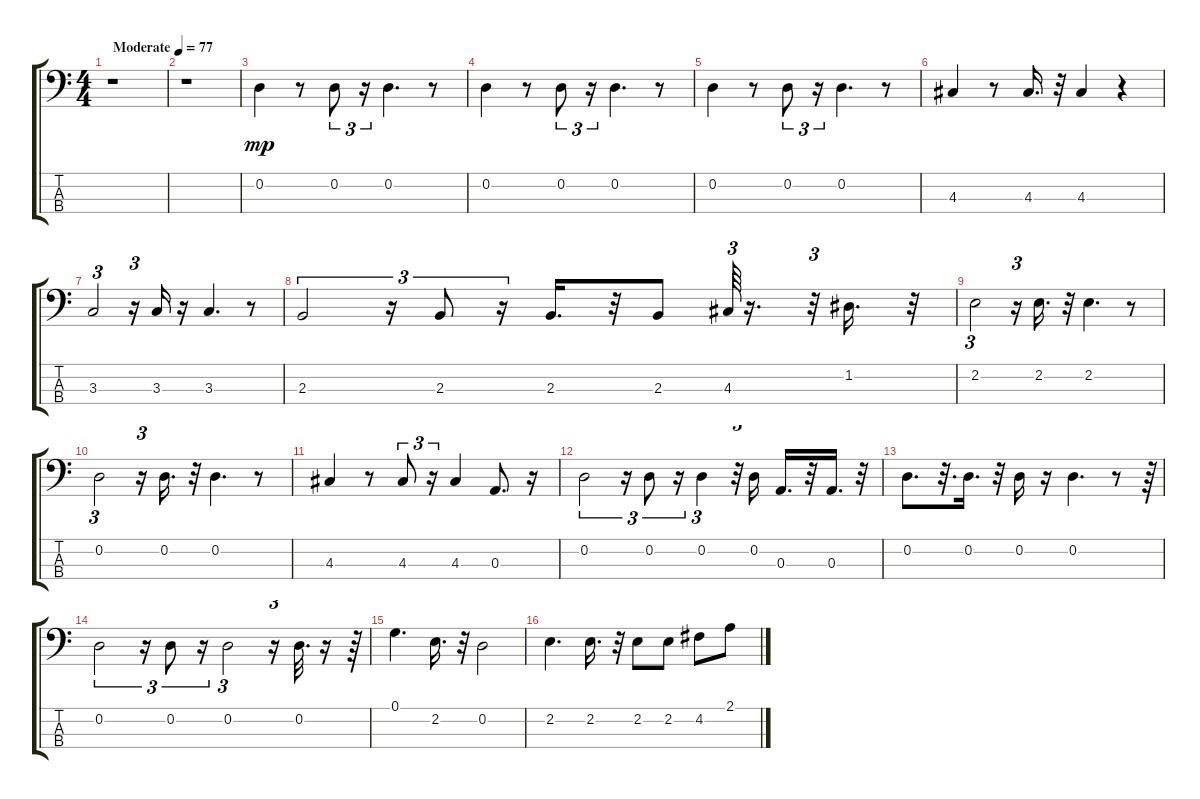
\track "" {instrument acousticbass}
\staff {score tabs}
\tuning (G2 D2 A1 E1) {hide}
\ts (4 4)
\tempo (77 "Moderate")
\clef f4
\ks c
r.1{dy mp instrument acousticbass} |
r.1 |
0.2.4 r.8 0.2.8{tu (3 2)} r.16{tu (3 2)} 0.2.4{d} r.8 |
0.2.4 r.8 0.2.8{tu (3 2)} r.16{tu (3 2)} 0.2.4{d} r.8 |
0.2.4 r.8 0.2.8{tu (3 2)} r.16{tu (3 2)} 0.2.4{d} r.8 |
4.3.4 r.8 4.3.16{d} r.32 4.3.4 r.4 |
3.3.2{tu (3 2)} r.16{tu (3 2)} 3.3.16 r.16 3.3.4{d} r.8 |
2.3.2{tu (3 2)} r.16{tu (3 2)} 2.3.8{tu (3 2)} r.16{tu (3 2)} 2.3.16{d} r.32 2.3.8 4.3.64{tu (3 2)} r.16{d} r.32{tu (3 2)} 1.2.16{d} r.32 |
2.2.2{tu (3 2)} r.16{tu (3 2)} 2.2.16{d} r.32 2.2.4{d} r.8 |
0.2.2{tu (3 2)} r.16{tu (3 2)} 0.2.16{d} r.32 0.2.4{d} r.8 |
4.3.4 r.8 4.3.8{tu (3 2)} r.16{tu (3 2)} 4.3.4 0.3.8{d} r.16 |
0.2.2{tu (3 2)} r.16{tu (3 2)} 0.2.8{tu (3 2)} r.16{tu (3 2)} 0.2.4{tu (3 2)} r.32{tu (3 2)} 0.2.16 0.3.16{d} r.32 0.3.16{d} r.32 |
0.2.8{d} r.32{d} 0.2.16{d} r.32 0.2.16 r.16 0.2.4{d} r.8 r.64 |
0.2.2{tu (3 2)} r.16{tu (3 2)} 0.2.8{tu (3 2)} r.16{tu (3 2)} 0.2.2{tu (3 2)} r.16{tu (3 2)} 0.2.32{d} r.16 r.64 |
0.1.4{d} 2.2.16{d} r.32 0.2.2 |
2.2.4{d} 2.2.16{d} r.32 2.2.8 2.2.8 4.2.8 2.1.8
